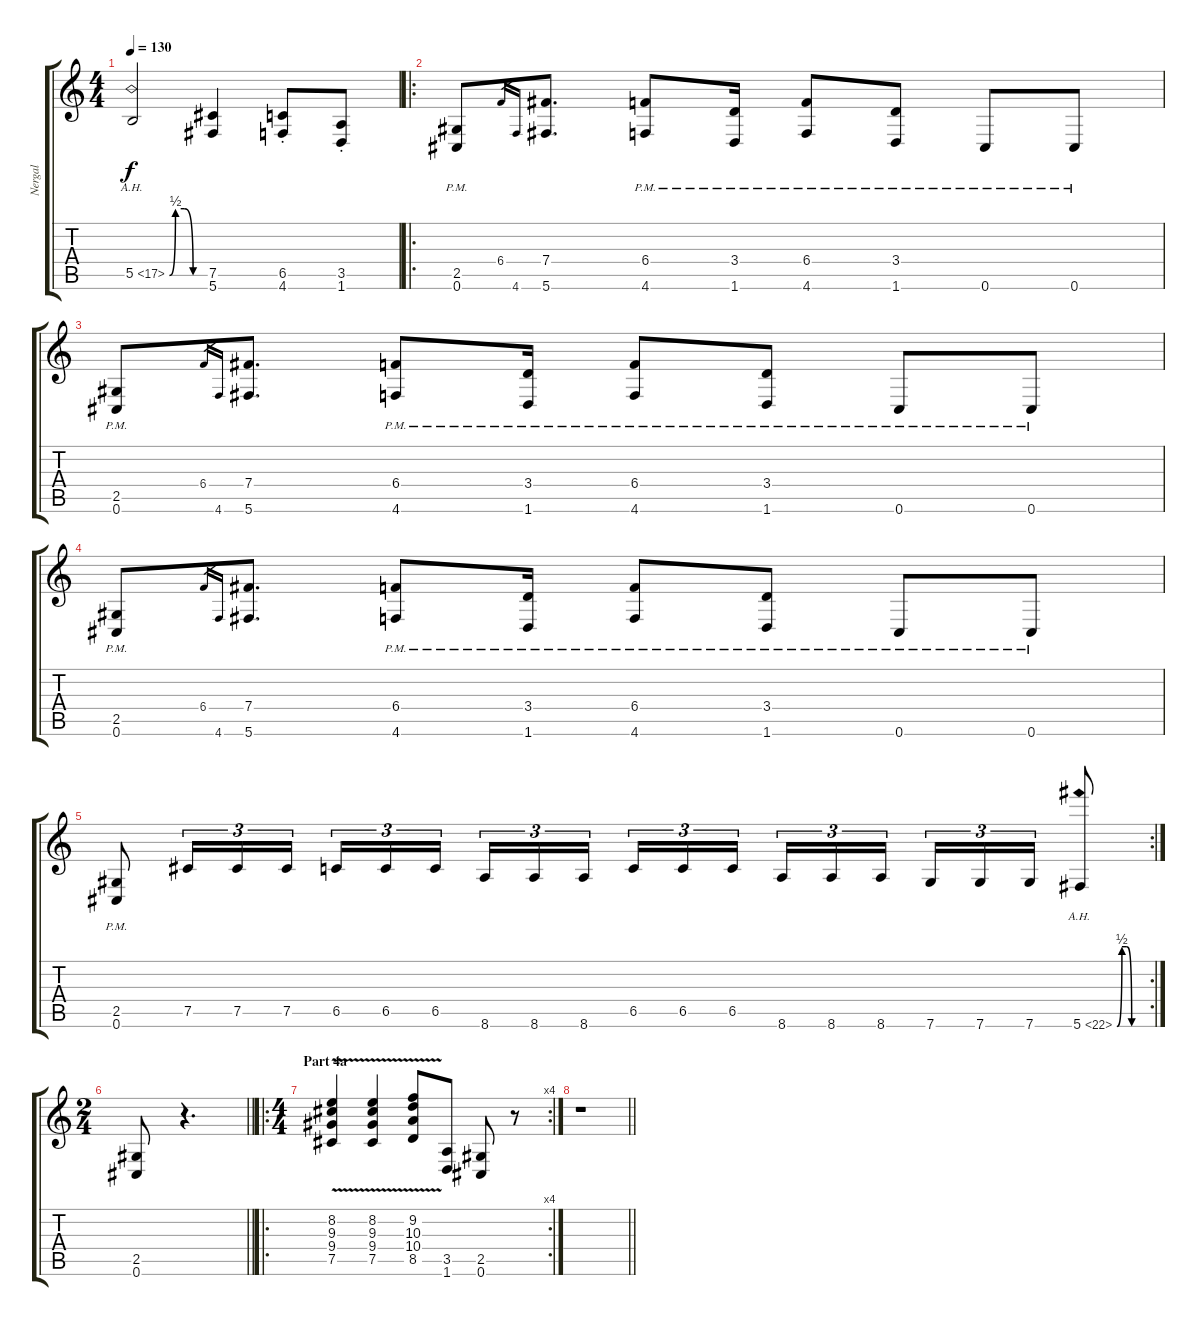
\track ("Nergal" "Nergal") {instrument distortionguitar}
\staff {score tabs}
\tuning (Db4 Ab3 E3 B2 Gb2 Db2) {hide}
\ts (4 4)
\tempo 130
\clef g2
\ks c
5.5{be (custom 0 0 10 2 25 2 40 0 60 0) ah 12}.2{dy f} (7.5 5.6).4 (6.5{st} 4.6{st}).8 (3.5{st} 1.6{st}).8 |
\ro
(2.5{pm} 0.6{pm}).8 6.4.16{gr} 4.6.16{gr} (7.4 5.6).8{d} (6.4{pm} 4.6{pm}).8 (3.4{pm} 1.6{pm}).16 (6.4{pm} 4.6{pm}).8 (3.4{pm} 1.6{pm}).8 0.6{pm}.8 0.6{pm}.8 |
(2.5{pm} 0.6{pm}).8 6.4.16{gr} 4.6.16{gr} (7.4 5.6).8{d} (6.4{pm} 4.6{pm}).8 (3.4{pm} 1.6{pm}).16 (6.4{pm} 4.6{pm}).8 (3.4{pm} 1.6{pm}).8 0.6{pm}.8 0.6{pm}.8 |
(2.5{pm} 0.6{pm}).8 6.4.16{gr} 4.6.16{gr} (7.4 5.6).8{d} (6.4{pm} 4.6{pm}).8 (3.4{pm} 1.6{pm}).16 (6.4{pm} 4.6{pm}).8 (3.4{pm} 1.6{pm}).8 0.6{pm}.8 0.6{pm}.8 |
\rc 2
(2.5{pm} 0.6{pm}).8 7.5.16{tu (3 2)} 7.5.16{tu (3 2)} 7.5.16{tu (3 2)} 6.5.16{tu (3 2)} 6.5.16{tu (3 2)} 6.5.16{tu (3 2) beam splitsecondary} 8.6.16{tu (3 2)} 8.6.16{tu (3 2)} 8.6.16{tu (3 2)} 6.5.16{tu (3 2)} 6.5.16{tu (3 2)} 6.5.16{tu (3 2) beam splitsecondary} 8.6.16{tu (3 2)} 8.6.16{tu (3 2)} 8.6.16{tu (3 2)} 7.6.16{tu (3 2)} 7.6.16{tu (3 2)} 7.6.16{tu (3 2)} 5.6{be (custom 0 0 10 2 20 2 30 0 60 0) ah 17}.8 |
\ts (2 4)
\barLineRight lightlight
(2.5 0.6).8 r.4{d} |
\ro
\rc 4
\ts (4 4)
\section ("" "Part 4a")
(8.2{v} 9.3{v} 9.4{v} 7.5{v}).4 (8.2{v} 9.3{v} 9.4{v} 7.5{v}).4 (9.2{v} 10.3{v} 10.4{v} 8.5{v}).8 (3.5 1.6).8 (2.5 0.6).8 r.8 |
\barLineRight lightlight
r.1
